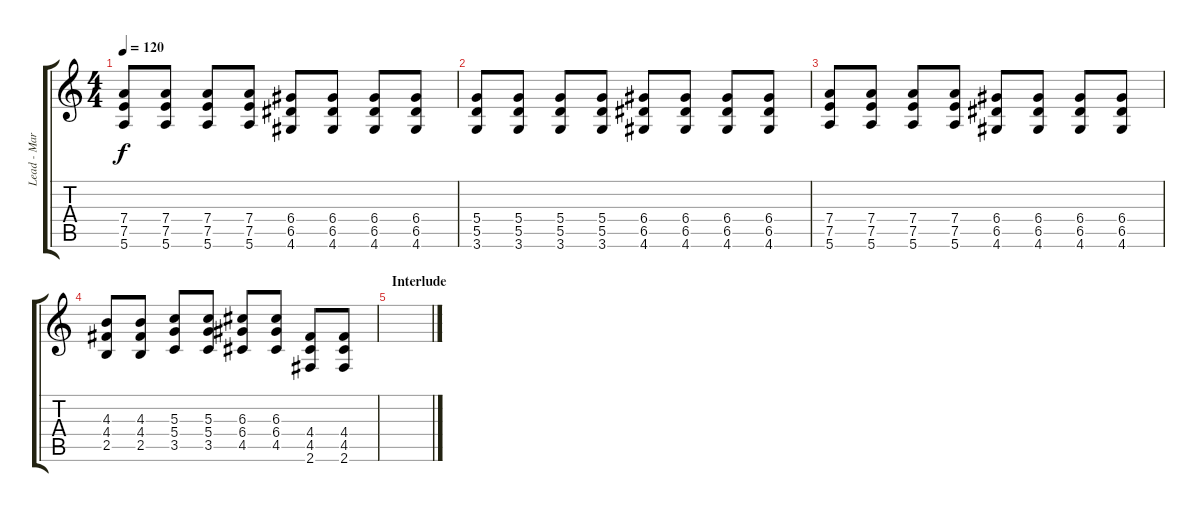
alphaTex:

\track ("Lead - Marc" "Lead - Mar") {instrument electricguitarclean}
\staff {score tabs}
\tuning (E4 B3 G3 D3 A2 E2) {hide}
\ts (4 4)
\tempo 120
\clef g2
\ks c
(7.4 7.5 5.6).8{dy f} (7.4 7.5 5.6).8 (7.4 7.5 5.6).8 (7.4 7.5 5.6).8 (6.4 6.5 4.6).8 (6.4 6.5 4.6).8 (6.4 6.5 4.6).8 (6.4 6.5 4.6).8 |
(5.4 5.5 3.6).8 (5.4 5.5 3.6).8 (5.4 5.5 3.6).8 (5.4 5.5 3.6).8 (6.4 6.5 4.6).8 (6.4 6.5 4.6).8 (6.4 6.5 4.6).8 (6.4 6.5 4.6).8 |
(7.4 7.5 5.6).8 (7.4 7.5 5.6).8 (7.4 7.5 5.6).8 (7.4 7.5 5.6).8 (6.4 6.5 4.6).8 (6.4 6.5 4.6).8 (6.4 6.5 4.6).8 (6.4 6.5 4.6).8 |
(4.3 4.4 2.5).8 (4.3 4.4 2.5).8 (5.3 5.4 3.5).8 (5.3 5.4 3.5).8 (6.3 6.4 4.5).8 (6.3 6.4 4.5).8 (4.4 4.5 2.6).8 (4.4 4.5 2.6).8 |
\section ("" "Interlude")
